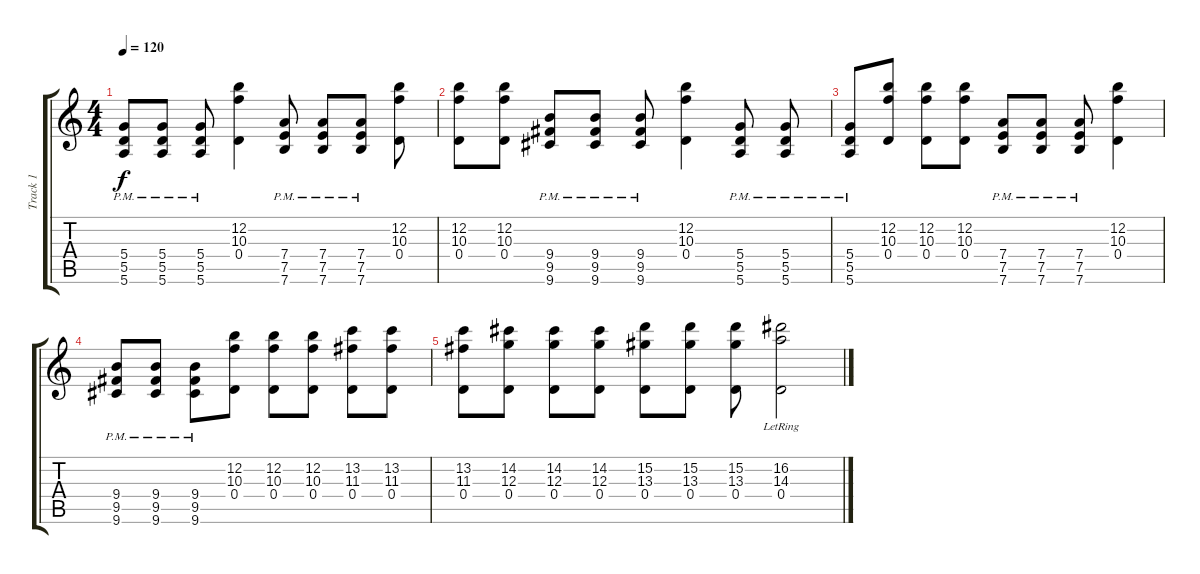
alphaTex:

\track ("Track 1" "Track 1") {instrument overdrivenguitar}
\staff {score tabs}
\tuning (E4 B3 G3 D3 A2 E2) {hide}
\ts (4 4)
\tempo 120
\clef g2
\ks c
(5.4{pm} 5.5{pm} 5.6{pm}).8{dy f} (5.4{pm} 5.5{pm} 5.6{pm}).8 (5.4{pm} 5.5{pm} 5.6{pm}).8 (12.2 10.3 0.4).4 (7.4{pm} 7.5{pm} 7.6{pm}).8 (7.4{pm} 7.5{pm} 7.6{pm}).8 (7.4{pm} 7.5{pm} 7.6{pm}).8 (12.2 10.3 0.4).8 |
(12.2 10.3 0.4).8 (12.2 10.3 0.4).8 (9.4{pm} 9.5{pm} 9.6{pm}).8 (9.4{pm} 9.5{pm} 9.6{pm}).8 (9.4{pm} 9.5{pm} 9.6{pm}).8 (12.2 10.3 0.4).4 (5.4{pm} 5.5{pm} 5.6{pm}).8 (5.4{pm} 5.5{pm} 5.6{pm}).8 |
(5.4{pm} 5.5{pm} 5.6{pm}).8 (12.2 10.3 0.4).8 (12.2 10.3 0.4).8 (12.2 10.3 0.4).8 (7.4{pm} 7.5{pm} 7.6{pm}).8 (7.4{pm} 7.5{pm} 7.6{pm}).8 (7.4{pm} 7.5{pm} 7.6{pm}).8 (12.2 10.3 0.4).4 |
(9.4{pm} 9.5{pm} 9.6{pm}).8 (9.4{pm} 9.5{pm} 9.6{pm}).8 (9.4{pm} 9.5{pm} 9.6{pm}).8 (12.2 10.3 0.4).8 (12.2 10.3 0.4).8 (12.2 10.3 0.4).8 (13.2 11.3 0.4).8 (13.2 11.3 0.4).8 |
(13.2 11.3 0.4).8 (14.2 12.3 0.4).8 (14.2 12.3 0.4).8 (14.2 12.3 0.4).8 (15.2 13.3 0.4).8 (15.2 13.3 0.4).8 (15.2 13.3 0.4).8 (16.2{lr} 14.3 0.4).2
